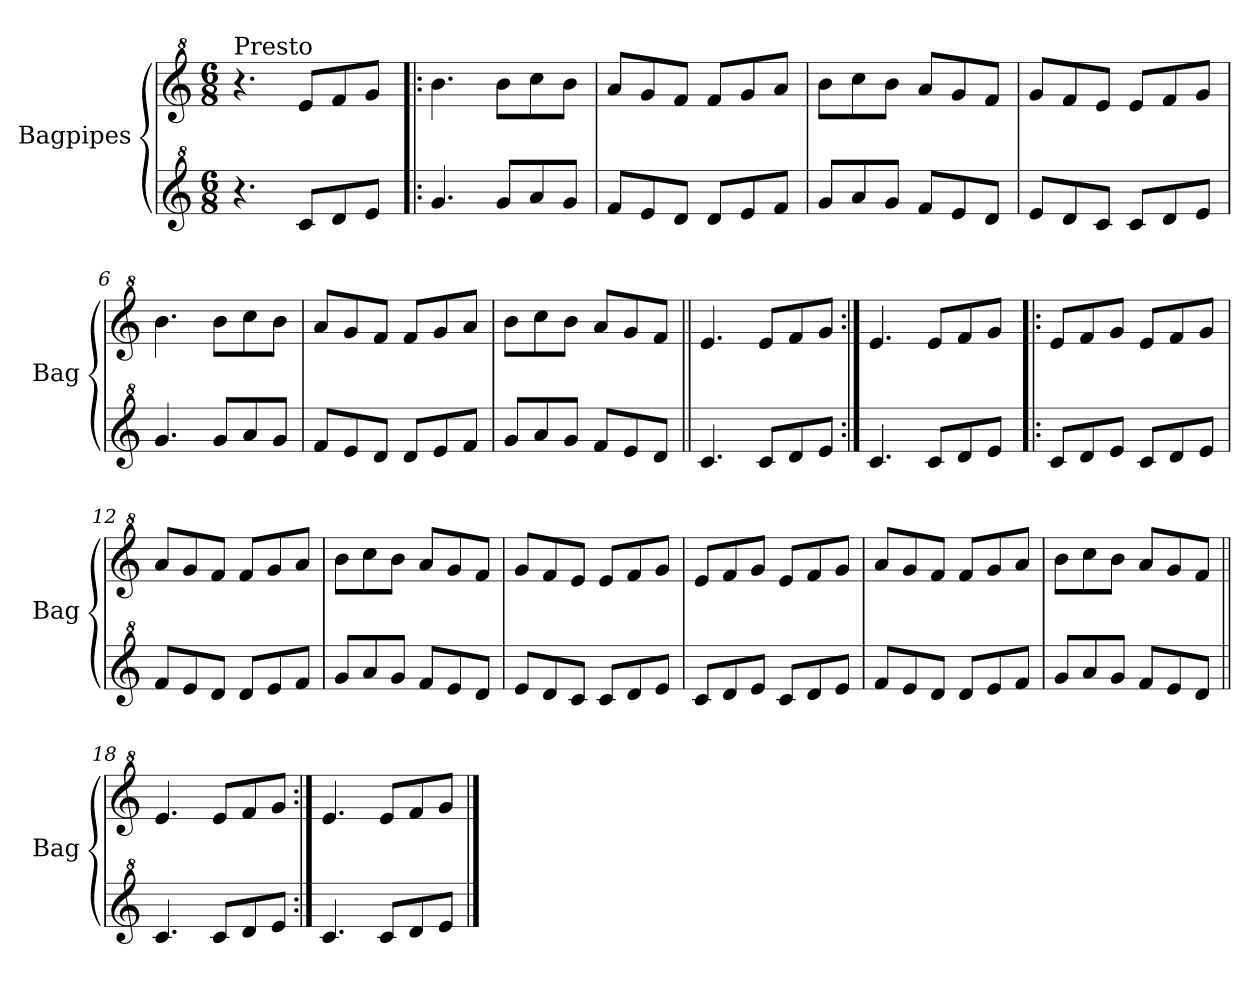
**kern	**kern
*part2	*part1
*staff2	*staff1
*I"Bagpipes	*I"Bagpipes
*I'Bag	*I'Bag
*clefG^2	*clefG^2
*k[]	*k[]
*C:	*C:
*M6/8	*M6/8
=1	=1
!	!LO:TX:a:t=Presto
4.r	4.r
8cc/L	8ee/L
8dd/	8ff/
8ee/J	8gg/J
=2!|:	=2!|:
4.gg/	4.bb\
8gg/L	8bb\L
8aa/	8ccc\
8gg/J	8bb\J
=3	=3
8ff/L	8aa/L
8ee/	8gg/
8dd/J	8ff/J
8dd/L	8ff/L
8ee/	8gg/
8ff/J	8aa/J
=4	=4
8gg/L	8bb\L
8aa/	8ccc\
8gg/J	8bb\J
8ff/L	8aa/L
8ee/	8gg/
8dd/J	8ff/J
=5	=5
8ee/L	8gg/L
8dd/	8ff/
8cc/J	8ee/J
8cc/L	8ee/L
8dd/	8ff/
8ee/J	8gg/J
=6	=6
4.gg/	4.bb\
8gg/L	8bb\L
8aa/	8ccc\
8gg/J	8bb\J
=7	=7
8ff/L	8aa/L
8ee/	8gg/
8dd/J	8ff/J
8dd/L	8ff/L
8ee/	8gg/
8ff/J	8aa/J
=8	=8
8gg/L	8bb\L
8aa/	8ccc\
8gg/J	8bb\J
8ff/L	8aa/L
8ee/	8gg/
8dd/J	8ff/J
!!LO:LB:g=z
=9||	=9||
4.cc/	4.ee/
8cc/L	8ee/L
8dd/	8ff/
8ee/J	8gg/J
=10:|!	=10:|!
4.cc/	4.ee/
8cc/L	8ee/L
8dd/	8ff/
8ee/J	8gg/J
=11!|:	=11!|:
8cc/L	8ee/L
8dd/	8ff/
8ee/J	8gg/J
8cc/L	8ee/L
8dd/	8ff/
8ee/J	8gg/J
=12	=12
8ff/L	8aa/L
8ee/	8gg/
8dd/J	8ff/J
8dd/L	8ff/L
8ee/	8gg/
8ff/J	8aa/J
=13	=13
8gg/L	8bb\L
8aa/	8ccc\
8gg/J	8bb\J
8ff/L	8aa/L
8ee/	8gg/
8dd/J	8ff/J
=14	=14
8ee/L	8gg/L
8dd/	8ff/
8cc/J	8ee/J
8cc/L	8ee/L
8dd/	8ff/
8ee/J	8gg/J
=15	=15
8cc/L	8ee/L
8dd/	8ff/
8ee/J	8gg/J
8cc/L	8ee/L
8dd/	8ff/
8ee/J	8gg/J
!!LO:LB:g=z
=16	=16
8ff/L	8aa/L
8ee/	8gg/
8dd/J	8ff/J
8dd/L	8ff/L
8ee/	8gg/
8ff/J	8aa/J
=17	=17
8gg/L	8bb\L
8aa/	8ccc\
8gg/J	8bb\J
8ff/L	8aa/L
8ee/	8gg/
8dd/J	8ff/J
=18||	=18||
4.cc/	4.ee/
8cc/L	8ee/L
8dd/	8ff/
8ee/J	8gg/J
=19:|!	=19:|!
4.cc/	4.ee/
8cc/L	8ee/L
8dd/	8ff/
8ee/J	8gg/J
==	==
*-	*-
